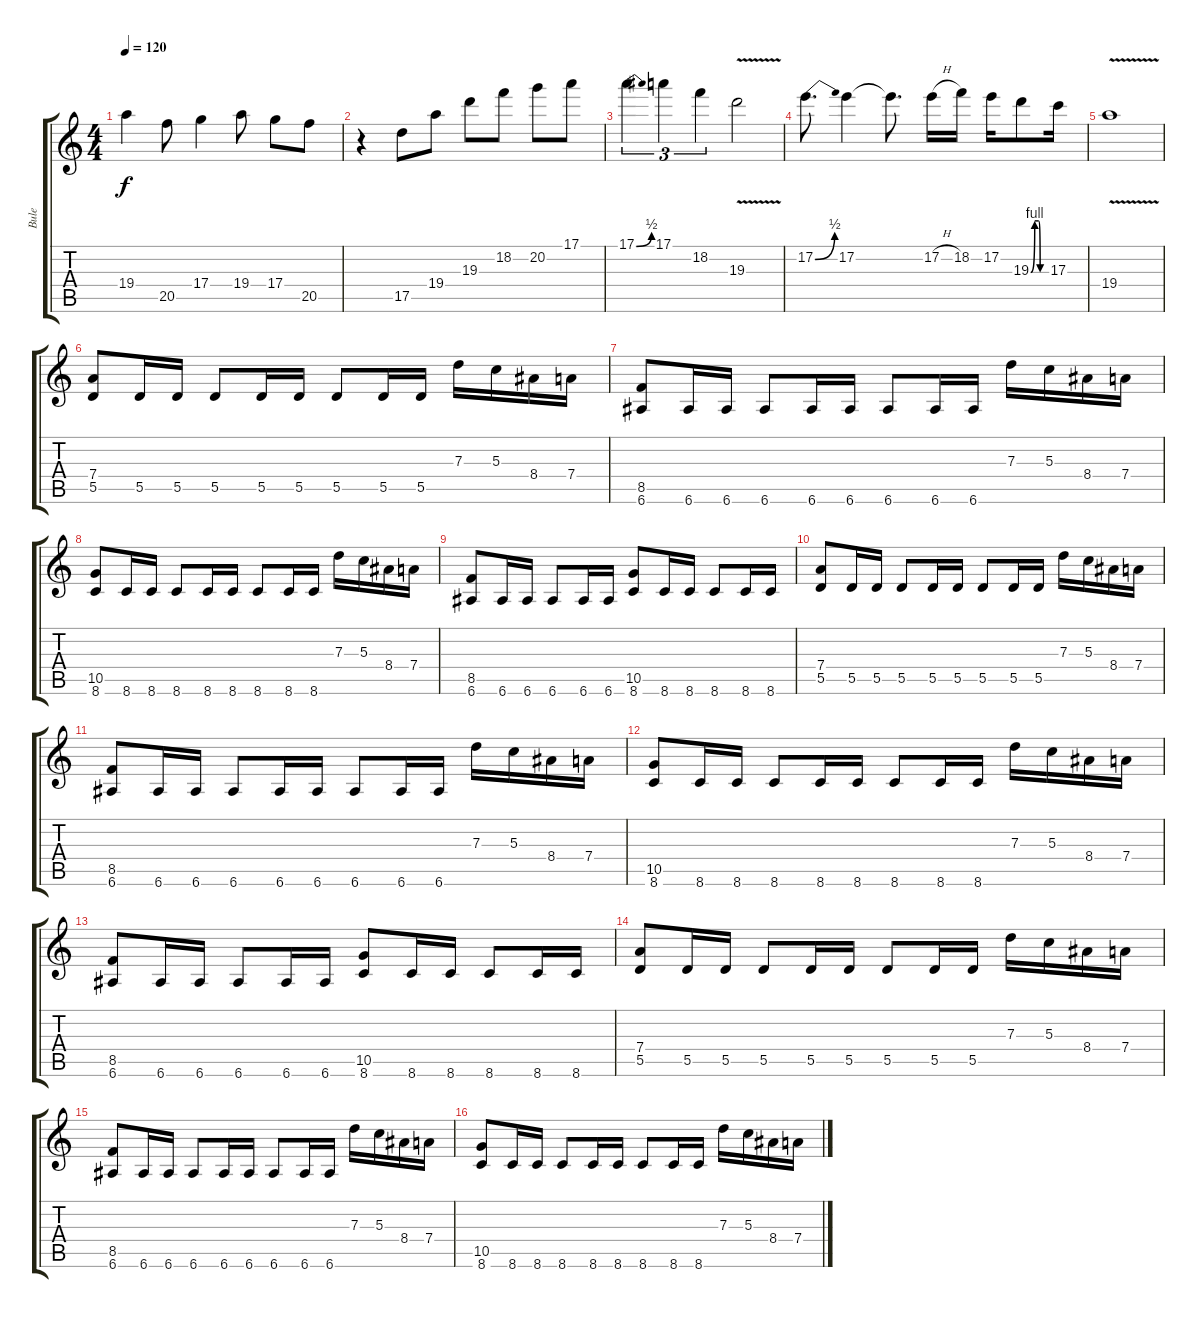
\track ("Bule" "Bule") {instrument distortionguitar}
\staff {score tabs}
\tuning (E4 B3 G3 D3 A2 E2) {hide}
\ts (4 4)
\tempo 120
\clef g2
\ks c
19.4.4{dy f} 20.5.8 17.4.4 19.4.8 17.4.8 20.5.8 |
r.4 17.5.8 19.4.8 19.3.8 18.2.8 20.2.8 17.1.8 |
17.1{be (bend 0 0 60 2)}.4{tu (3 2)} 17.1.4{tu (3 2)} 18.2.4{tu (3 2)} 19.3{v}.2 |
17.2{be (bend 0 0 60 2)}.8{d} 17.2.4 17.2{t}.8{d} 17.2{h}.16 18.2.16 17.2.16 19.3{be (custom 0 0 15 4 30 4 36 0 60 0)}.8 17.3.16 |
19.4{v}.1 |
(7.4 5.5).8 5.5.16 5.5.16 5.5.8 5.5.16 5.5.16 5.5.8 5.5.16 5.5.16 7.3.16 5.3.16 8.4.16 7.4.16 |
(8.5 6.6).8 6.6.16 6.6.16 6.6.8 6.6.16 6.6.16 6.6.8 6.6.16 6.6.16 7.3.16 5.3.16 8.4.16 7.4.16 |
(10.5 8.6).8 8.6.16 8.6.16 8.6.8 8.6.16 8.6.16 8.6.8 8.6.16 8.6.16 7.3.16 5.3.16 8.4.16 7.4.16 |
(8.5 6.6).8 6.6.16 6.6.16 6.6.8 6.6.16 6.6.16 (10.5 8.6).8 8.6.16 8.6.16 8.6.8 8.6.16 8.6.16 |
(7.4 5.5).8 5.5.16 5.5.16 5.5.8 5.5.16 5.5.16 5.5.8 5.5.16 5.5.16 7.3.16 5.3.16 8.4.16 7.4.16 |
(8.5 6.6).8 6.6.16 6.6.16 6.6.8 6.6.16 6.6.16 6.6.8 6.6.16 6.6.16 7.3.16 5.3.16 8.4.16 7.4.16 |
(10.5 8.6).8 8.6.16 8.6.16 8.6.8 8.6.16 8.6.16 8.6.8 8.6.16 8.6.16 7.3.16 5.3.16 8.4.16 7.4.16 |
(8.5 6.6).8 6.6.16 6.6.16 6.6.8 6.6.16 6.6.16 (10.5 8.6).8 8.6.16 8.6.16 8.6.8 8.6.16 8.6.16 |
(7.4 5.5).8 5.5.16 5.5.16 5.5.8 5.5.16 5.5.16 5.5.8 5.5.16 5.5.16 7.3.16 5.3.16 8.4.16 7.4.16 |
(8.5 6.6).8 6.6.16 6.6.16 6.6.8 6.6.16 6.6.16 6.6.8 6.6.16 6.6.16 7.3.16 5.3.16 8.4.16 7.4.16 |
(10.5 8.6).8 8.6.16 8.6.16 8.6.8 8.6.16 8.6.16 8.6.8 8.6.16 8.6.16 7.3.16 5.3.16 8.4.16 7.4.16
